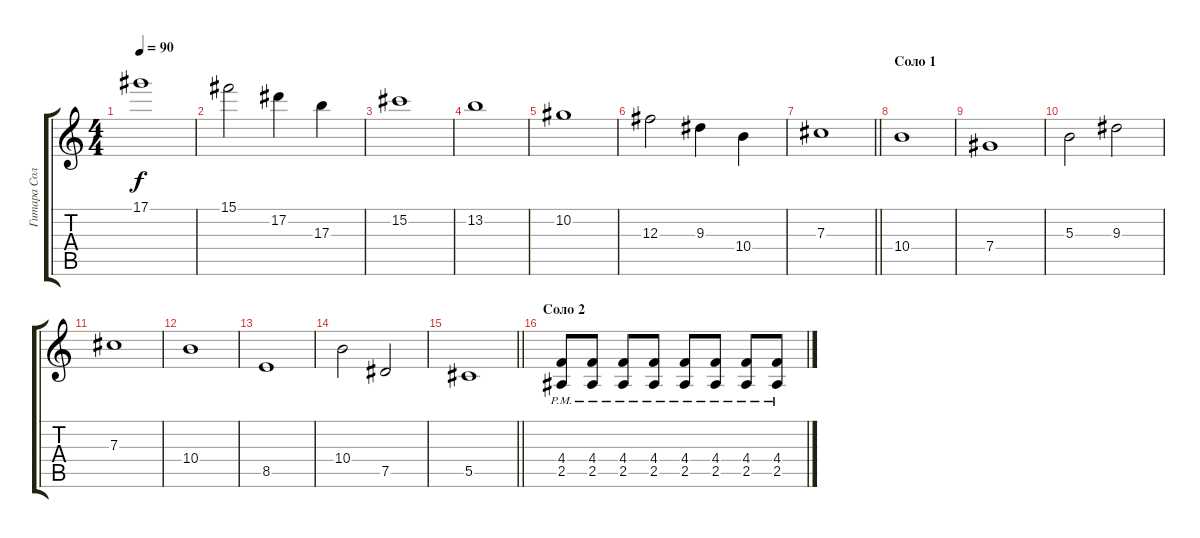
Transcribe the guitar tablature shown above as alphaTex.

\track ("Гитара Соло 1" "Гитара Сол") {instrument distortionguitar}
\staff {score tabs}
\tuning (Eb4 Bb3 Gb3 Db3 Ab2 Eb2) {hide}
\ts (4 4)
\tempo 90
\clef g2
\ks c
17.1.1{dy f} |
15.1.2 17.2.4 17.3.4 |
15.2.1 |
13.2.1 |
10.2.1 |
12.3.2 9.3.4 10.4.4 |
\barLineRight lightlight
7.3.1 |
\section ("" "Соло 1")
10.4.1 |
7.4.1 |
5.3.2 9.3.2 |
7.3.1 |
10.4.1 |
8.5.1 |
10.4.2 7.5.2 |
\barLineRight lightlight
5.5.1 |
\section ("" "Соло 2")
(4.4{pm} 2.5{pm}).8 (4.4{pm} 2.5{pm}).8 (4.4{pm} 2.5{pm}).8 (4.4{pm} 2.5{pm}).8 (4.4{pm} 2.5{pm}).8 (4.4{pm} 2.5{pm}).8 (4.4{pm} 2.5{pm}).8 (4.4{pm} 2.5{pm}).8
